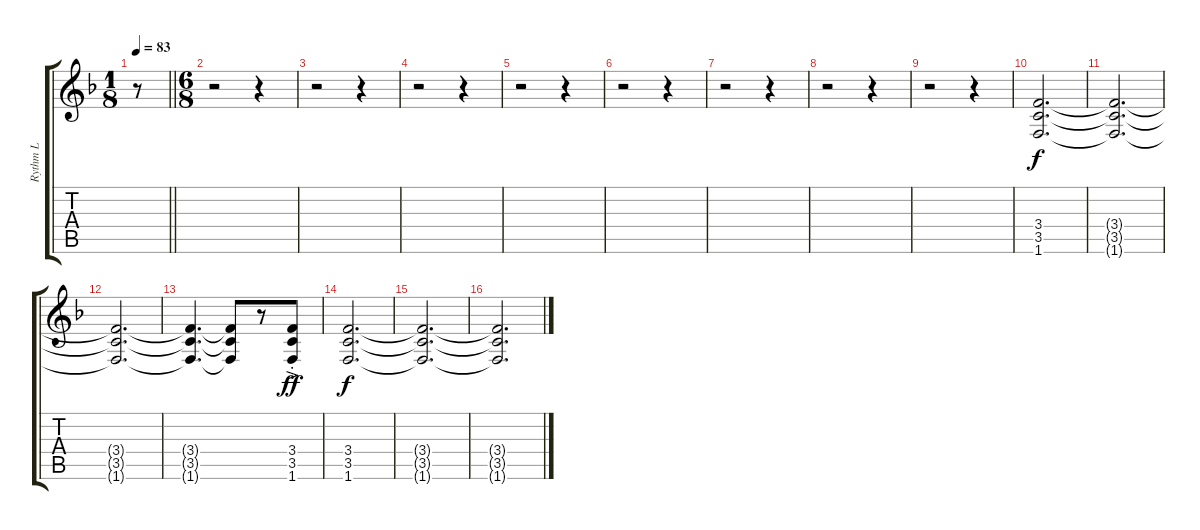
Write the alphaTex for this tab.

\track ("Rythm L" "Rythm L") {instrument distortionguitar}
\staff {score tabs}
\tuning (E4 B3 G3 D3 A2 E2) {hide}
\ts (1 8)
\tempo 83
\clef g2
\barLineRight lightlight
\ks f
r.8{dy f instrument distortionguitar} |
\ts (6 8)
r.2 r.4 |
r.2 r.4 |
r.2 r.4 |
r.2 r.4 |
r.2 r.4 |
r.2 r.4 |
r.2 r.4 |
r.2 r.4 |
(3.4 3.5 1.6).2{d volume 2} |
(3.4{t} 3.5{t} 1.6{t}).2{d} |
(3.4{t} 3.5{t} 1.6{t}).2{d} |
(3.4{t} 3.5{t} 1.6{t}).4{d} (3.4{t} 3.5{t} 1.6{t}).8 r.8 (3.4{ac st} 3.5{ac st} 1.6{ac st}).8{dy ff volume 12} |
(3.4 3.5 1.6).2{d dy f volume 2} |
(3.4{t} 3.5{t} 1.6{t}).2{d} |
(3.4{t} 3.5{t} 1.6{t}).2{d}
